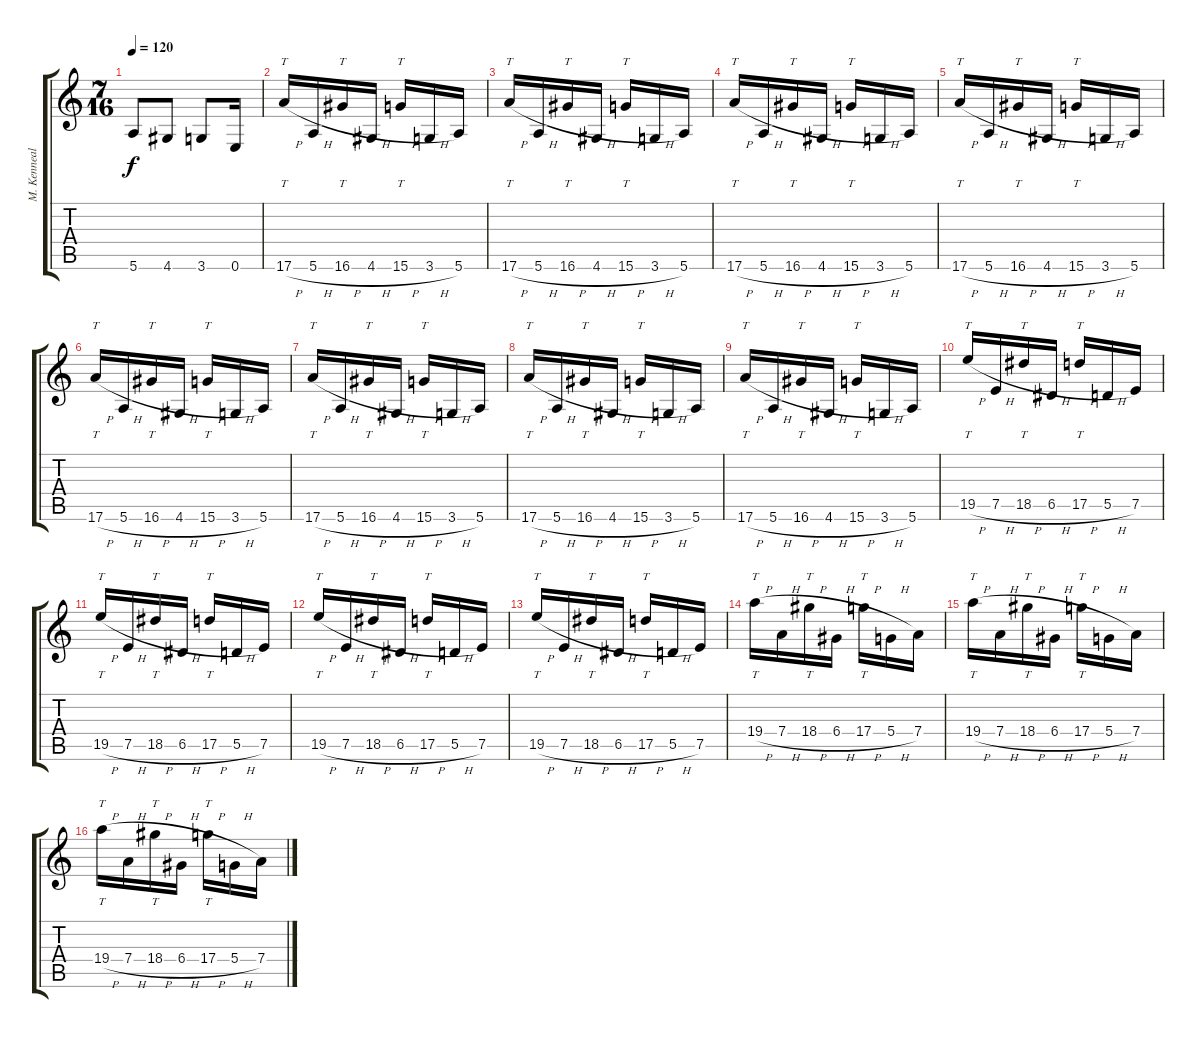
\track ("M. Kennealy" "M. Kenneal") {instrument distortionguitar}
\staff {score tabs}
\tuning (E4 B3 G3 D3 A2 E2) {hide}
\ts (7 16)
\tempo 120
\clef g2
\ks c
5.6.8{dy f} 4.6.8 3.6.8 0.6.16 |
17.6{h}.16{tt} 5.6{h}.16 16.6{h}.16{tt} 4.6{h}.16 15.6{h}.16{tt} 3.6{h}.16 5.6.16 |
17.6{h}.16{tt} 5.6{h}.16 16.6{h}.16{tt} 4.6{h}.16 15.6{h}.16{tt} 3.6{h}.16 5.6.16 |
17.6{h}.16{tt} 5.6{h}.16 16.6{h}.16{tt} 4.6{h}.16 15.6{h}.16{tt} 3.6{h}.16 5.6.16 |
17.6{h}.16{tt} 5.6{h}.16 16.6{h}.16{tt} 4.6{h}.16 15.6{h}.16{tt} 3.6{h}.16 5.6.16 |
17.6{h}.16{tt} 5.6{h}.16 16.6{h}.16{tt} 4.6{h}.16 15.6{h}.16{tt} 3.6{h}.16 5.6.16 |
17.6{h}.16{tt} 5.6{h}.16 16.6{h}.16{tt} 4.6{h}.16 15.6{h}.16{tt} 3.6{h}.16 5.6.16 |
17.6{h}.16{tt} 5.6{h}.16 16.6{h}.16{tt} 4.6{h}.16 15.6{h}.16{tt} 3.6{h}.16 5.6.16 |
17.6{h}.16{tt} 5.6{h}.16 16.6{h}.16{tt} 4.6{h}.16 15.6{h}.16{tt} 3.6{h}.16 5.6.16 |
19.5{h}.16{tt} 7.5{h}.16 18.5{h}.16{tt} 6.5{h}.16 17.5{h}.16{tt} 5.5{h}.16 7.5.16 |
19.5{h}.16{tt} 7.5{h}.16 18.5{h}.16{tt} 6.5{h}.16 17.5{h}.16{tt} 5.5{h}.16 7.5.16 |
19.5{h}.16{tt} 7.5{h}.16 18.5{h}.16{tt} 6.5{h}.16 17.5{h}.16{tt} 5.5{h}.16 7.5.16 |
19.5{h}.16{tt} 7.5{h}.16 18.5{h}.16{tt} 6.5{h}.16 17.5{h}.16{tt} 5.5{h}.16 7.5.16 |
19.4{h}.16{tt} 7.4{h}.16 18.4{h}.16{tt} 6.4{h}.16 17.4{h}.16{tt} 5.4{h}.16 7.4.16 |
19.4{h}.16{tt} 7.4{h}.16 18.4{h}.16{tt} 6.4{h}.16 17.4{h}.16{tt} 5.4{h}.16 7.4.16 |
19.4{h}.16{tt} 7.4{h}.16 18.4{h}.16{tt} 6.4{h}.16 17.4{h}.16{tt} 5.4{h}.16 7.4.16
